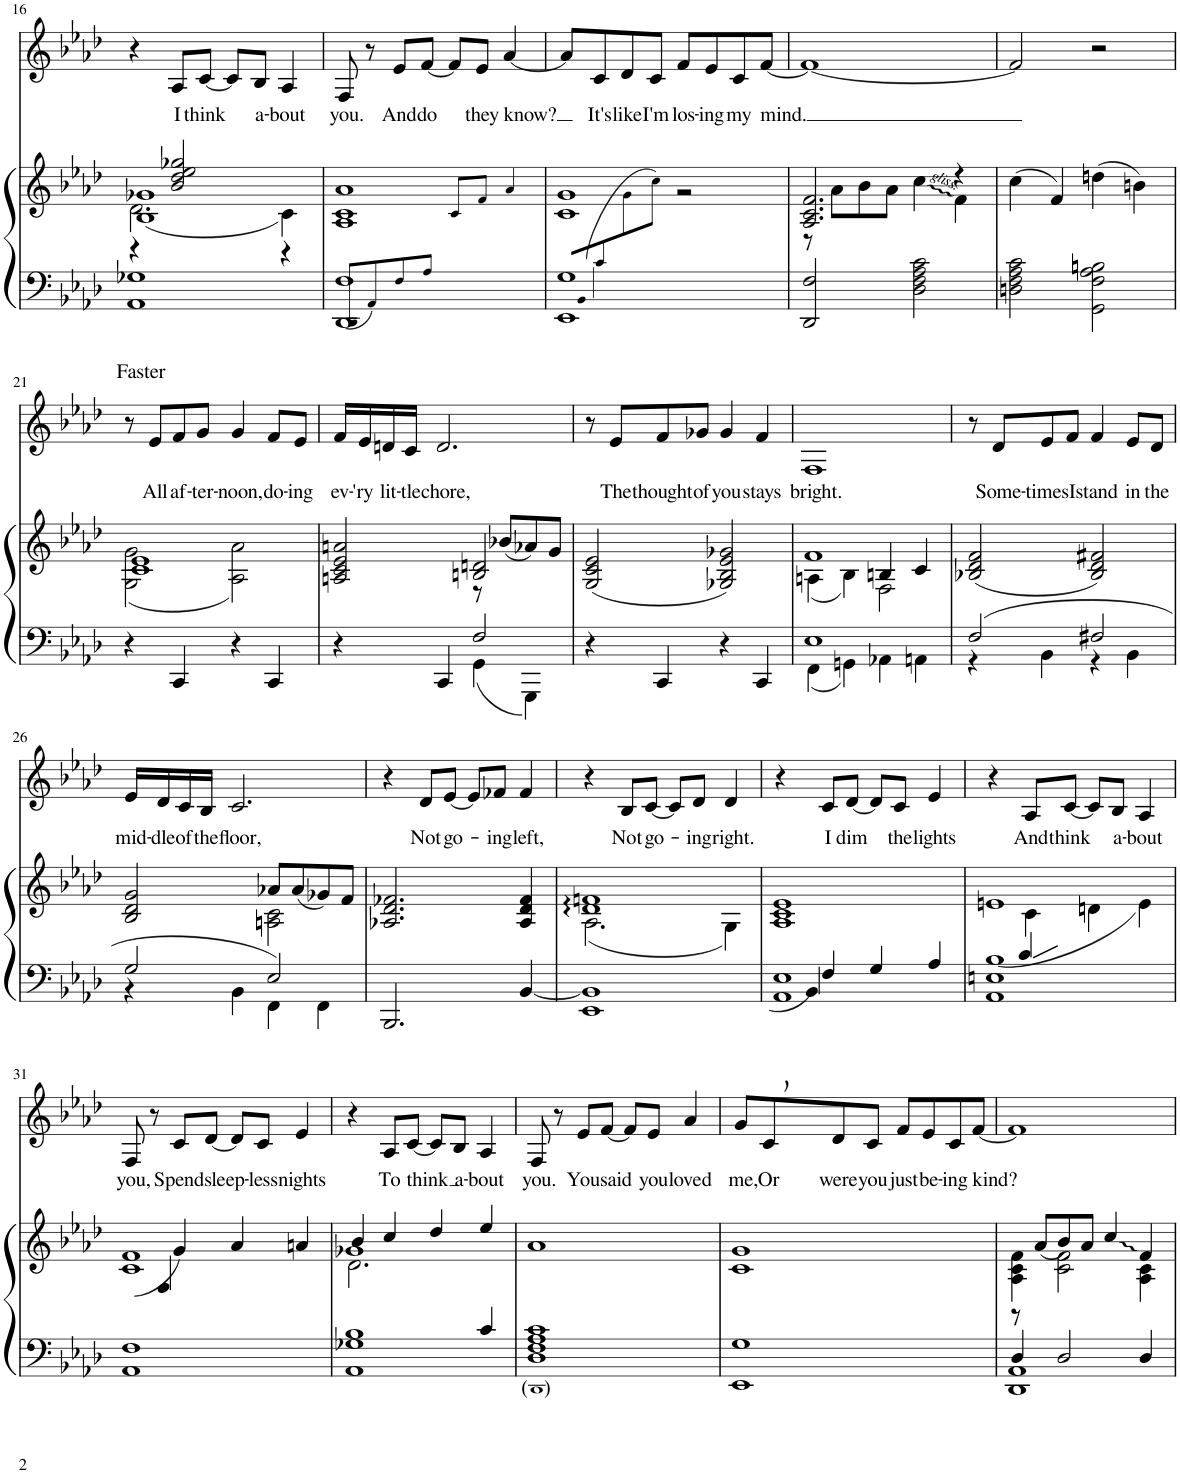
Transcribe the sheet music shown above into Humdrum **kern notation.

**kern	**kern	**kern	**text
*part2	*part2	*part1	*part1
*staff3	*staff2	*staff1	*staff1
*I"Piano	*	*I"Voice	*
*I'Pno	*	*	*
!!LO:PB:g=z
*clefF4	*clefG2	*clefG2	*
*k[b-e-a-d-]	*k[b-e-a-d-]	*k[b-e-a-d-]	*
*M4/4	*M4/4	*M4/4	*
*met(c)	*met(c)	*met(c)	*
=16	=16	=16	=16
*	*^	*	*
*	*	*^	*	*
1AA- 1G-X	(1B- 1g-X	2.d-\	4r	4r	.
!	!	!	!	!	!LO:LY:b
.	.	.	2b-/ 2dd-/ 2ee-/ 2gg-X/	8A-/L	I
!	!	!	!	!	!LO:LY:b
.	.	.	.	[8c/J	think
.	.	.	.	8c/L]	.
!	!	!	!	!	!LO:LY:b
.	.	.	.	8B-/J	a-
!	!	!	!	!	!LO:LY:b
.	.	4c\)	4r	4A-/	-bout
=17	=17	=17	=17	=17	=17
*^	*	*	*	*	*
!	!	!	!	!	!	!LO:LY:b
*	*	*	*v	*v	*	*
1DD- 1F	8DD-!/L	1A- 1c 1a-	2ryy	8F/	you.
.	8AA-!/	.	.	8r	.
!	!	!	!	!	!LO:LY:b
.	8F!/	.	.	8e-/L	And
!	!	!	!	!	!LO:LY:b
.	8A-!/J	.	.	[8f/J	do
.	2ryy	.	8c!/L	8f/L]	.
!	!	!	!	!	!LO:LY:b
.	.	.	8f!/J	8e-/J	they
!	!	!	!	!	!LO:LY:b
.	.	.	4a-!/	[4a-/	know?
=18	=18	=18	=18	=18	=18
1EE- 1G	(8E-!/L	1c 1g	4ryy	8a-/L]	.
!	!	!	!	!	!LO:LY:b
.	8c!/	.	.	8c/	It's
!	!	!	!	!	!LO:LY:b
.	4ryy	.	8g!\	8d-/	like
!	!	!	!	!	!LO:LY:b
.	.	.	8cc!\J)	8c/J	I'm
!	!	!	!	!	!LO:LY:b
.	2r	.	2ryy	8f/L	los-
!	!	!	!	!	!LO:LY:b
.	.	.	.	8e-/	-ing
!	!	!	!	!	!LO:LY:b
.	.	.	.	8c/	my
!	!	!	!	!	!LO:LY:b
.	.	.	.	[8f/J	mind.
*v	*v	*	*	*	*
=19	=19	=19	=19	=19
2DD-/ 2F/	2.A-/ 2.c/ 2.f/	8r	1f_	.
.	.	8a-\L	.	.
.	.	8b-\	.	.
.	.	8a-\J	.	.
2D-\ 2F\ 2A-\ 2c\	.	4cc\	.	.
.	4r	4f\	.	.
*	*v	*v	*	*
=20	=20	=20	=20
2Dn\ 2F\ 2A-\ 2c\	(4cc\	2f/]	.
.	4f/)	.	.
2GG\ 2F\ 2A-\ 2Bn\	(4ddn\	2r	.
.	4bn\)	.	.
!!LO:LB:g=z
=21	=21	=21	=21
*	*^	*	*
!	!	!	!LO:TX:a:t=Faster	!
4r	1c 1e-	(2G\ 2g\	8r	.
!	!	!	!	!LO:LY:b
.	.	.	8e-/L	All
!	!	!	!	!LO:LY:b
4CC/	.	.	8f/	af-
!	!	!	!	!LO:LY:b
.	.	.	8g/J	-ter-
!	!	!	!	!LO:LY:b
4r	.	2A-\ 2a-\)	4g/	-noon,
!	!	!	!	!LO:LY:b
4CC/	.	.	8f/L	do-
!	!	!	!	!LO:LY:b
.	.	.	8e-/J	-ing
=22	=22	=22	=22	=22
*^	*	*	*	*
!	!	!	!	!	!LO:LY:b
4r	2ryy	2An/ 2c/ 2e-/ 2an/	2ryy	16f/LL	ev-
!	!	!	!	!	!LO:LY:b
.	.	.	.	16e-/	-'ry
!	!	!	!	!	!LO:LY:b
.	.	.	.	16dn/	lit-
!	!	!	!	!	!LO:LY:b
.	.	.	.	16c/JJ	-tle
!	!	!	!	!	!LO:LY:b
4CC/	.	.	.	2.d/	chore,
2F/	4GG\	2Bn/ 2dn/	8r	.	.
.	.	.	(8b-X/L	.	.
.	4GGG\	.	8a-X/)	.	.
.	.	.	8g/J	.	.
*v	*v	*	*	*	*
*	*v	*v	*	*
=23	=23	=23	=23
4r	(2G/ 2c/ 2e-/	8r	.
!	!	!	!LO:LY:b
.	.	8e-/L	The
!	!	!	!LO:LY:b
4CC/	.	8f/	thought
!	!	!	!LO:LY:b
.	.	8g-X/J	of
!	!	!	!LO:LY:b
4r	2G-X/ 2B-/ 2e-/ 2g-X/)	4g-/	you
!	!	!	!LO:LY:b
4CC/	.	4f/	stays
=24	=24	=24	=24
*^	*^	*	*
*	*	*	*^	*	*
!	!	!	!	!	!	!LO:LY:b
1E-	4FF\	1f	(4An\	2ryy	1F	bright.
.	4GGn\	.	4B-\)	.	.	.
.	4AA-X\	.	4Bn/	2F\	.	.
.	4AAn\	.	4c/	.	.	.
*	*	*v	*v	*v	*	*
=25	=25	=25	=25	=25
2F/	4r	(2B-X/ 2d-/ 2f/	8r	.
!	!	!	!	!LO:LY:b
.	.	.	8d-/L	Some-
!	!	!	!	!LO:LY:b
.	4BB-\	.	8e-/	-times
!	!	!	!	!LO:LY:b
.	.	.	8f/J	I
!	!	!	!	!LO:LY:b
2F#X/	4r	2B-/ 2d-/ 2f#X/)	4f/	stand
!	!	!	!	!LO:LY:b
.	4BB-\	.	8e-/L	in
!	!	!	!	!LO:LY:b
.	.	.	8d-/J	the
!!LO:LB:g=z
=26	=26	=26	=26	=26
*	*	*^	*	*
!	!	!	!	!	!LO:LY:b
2G/	4r	2B-/ 2d-/ 2g/	2ryy	16e-/LL	mid-
!	!	!	!	!	!LO:LY:b
.	.	.	.	16d-/	-dle
!	!	!	!	!	!LO:LY:b
.	.	.	.	16c/	of
!	!	!	!	!	!LO:LY:b
.	.	.	.	16B-/JJ	the
!	!	!	!	!	!LO:LY:b
.	4BB-\	.	.	2.c/	floor,
2E-/	4FF\	2An\ 2c\	8a-X/L	.	.
.	.	.	(8a-/	.	.
.	4FF\	.	8g-X/)	.	.
.	.	.	8f/J	.	.
*v	*v	*	*	*	*
*	*v	*v	*	*
=27	=27	=27	=27
2.BBB-/	2.A-X/ 2.d-/ 2.f-X/	4r	.
!	!	!	!LO:LY:b
.	.	8d-/L	Not
!	!	!	!LO:LY:b
.	.	[8e-/J	-go-
.	.	8e-/L]	.
!	!	!	!LO:LY:b
.	.	8f-X/J	-ing
!	!	!	!LO:LY:b
[4BB-/	4A-/ 4d-/ 4f-/	4f-/	left,
=28	=28	=28	=28
*	*^	*	*
1EE- 1BB-]	1d- 1fn	(2.A-\	4r	.
!	!	!	!	!LO:LY:b
.	.	.	8B-/L	Not
!	!	!	!	!LO:LY:b
.	.	.	[8c/J	go-
.	.	.	8c/L]	.
!	!	!	!	!LO:LY:b
.	.	.	8d-/J	-ing
!	!	!	!	!LO:LY:b
.	.	4G\)	4d-/	right.
*	*v	*v	*	*
=29	=29	=29	=29
*^	*	*	*
1AA- 1E-	4E-/	1A- 1c 1e-	4r	.
!	!	!	!	!LO:LY:b
.	4F/	.	8c/L	I
!	!	!	!	!LO:LY:b
.	.	.	[8d-/J	dim
.	4G/	.	8d-/L]	.
!	!	!	!	!LO:LY:b
.	.	.	8c/J	the
!	!	!	!	!LO:LY:b
.	4A-/	.	4e-/	lights
=30	=30	=30	=30	=30
*	*	*^	*	*
1AA- 1En 1B-	(4B-/	1en	4ryy	4r	.
!	!	!	!	!	!LO:LY:b
.	2.ryy	.	4c\	8A-/L	And
!	!	!	!	!	!LO:LY:b
.	.	.	.	[8c/J	think
.	.	.	4dn\	8c/L]	.
!	!	!	!	!	!LO:LY:b
.	.	.	.	8B-/J	a-
!	!	!	!	!	!LO:LY:b
.	.	.	4e\)	4A-/	-bout
*v	*v	*	*	*	*
!!LO:LB:g=z
=31	=31	=31	=31	=31
!	!	!	!	!LO:LY:b
1AA- 1F	1c 1f	(4f/	8F/	you,
.	.	.	8r	.
!	!	!	!	!LO:LY:b
.	.	4g/)	8c/L	Spend
!	!	!	!	!LO:LY:b
.	.	.	[8d-/J	sleep-
.	.	4a-/	8d-/L]	.
!	!	!	!	!LO:LY:b
.	.	.	8c/J	-less
!	!	!	!	!LO:LY:b
.	.	4an/	4e-/	nights
=32	=32	=32	=32	=32
*^	*	*^	*	*
2.ryy	1AA- 1G-X 1B-	1g-X	2.d-\	4b-/	4r	.
!	!	!	!	!	!	!LO:LY:b
.	.	.	.	4cc/	8A-/L	To
!	!	!	!	!	!	!LO:LY:b
.	.	.	.	.	[8c/J	think
.	.	.	.	4dd-/	8c/L]	.
!	!	!	!	!	!	!LO:LY:b
.	.	.	.	.	8B-/J	a-
!	!	!	!	!	!	!LO:LY:b
4c/	.	.	4ryy	4ee-/	4A-/	-bout
=33	=33	=33	=33	=33	=33	=33
!	!	!	!	!	!	!LO:LY:b
*	*	*v	*v	*v	*	*
1D- 1F 1A- 1c	1DD-!	1a-	8F/	you.
.	.	.	8r	.
!	!	!	!	!LO:LY:b
.	.	.	8e-/L	You
!	!	!	!	!LO:LY:b
.	.	.	[8f/J	said
.	.	.	8f/L]	.
!	!	!	!	!LO:LY:b
.	.	.	8e-/J	you
!	!	!	!	!LO:LY:b
.	.	.	4a-/	loved
=34	=34	=34	=34	=34
!	!	!	!	!LO:LY:b
1EE-	1G	1c 1g	8g/L	me,
!	!	!	!	!LO:LY:b
.	.	.	8c,/	Or
!	!	!	!	!LO:LY:b
.	.	.	8d-/	were
!	!	!	!	!LO:LY:b
.	.	.	8c/J	you
!	!	!	!	!LO:LY:b
.	.	.	8f/L	just
!	!	!	!	!LO:LY:b
.	.	.	8e-/	be-
!	!	!	!	!LO:LY:b
.	.	.	8c/	-ing
!	!	!	!	!LO:LY:b
.	.	.	[8f/J	kind?
=35	=35	=35	=35	=35
*	*	*^	*	*
1DD- 1AA-	4D-/	4A-\ 4c\ 4f\	8r	1f]	.
.	.	.	(8a-/L	.	.
.	2D-/	2c\ 2f\	8b-/)	.	.
.	.	.	8a-/J	.	.
.	.	.	4cc/	.	.
.	4D-/	4A-\ 4c\	4f/	.	.
*v	*v	*	*	*	*
*	*v	*v	*	*
=	=	=	=
*-	*-	*-	*-
